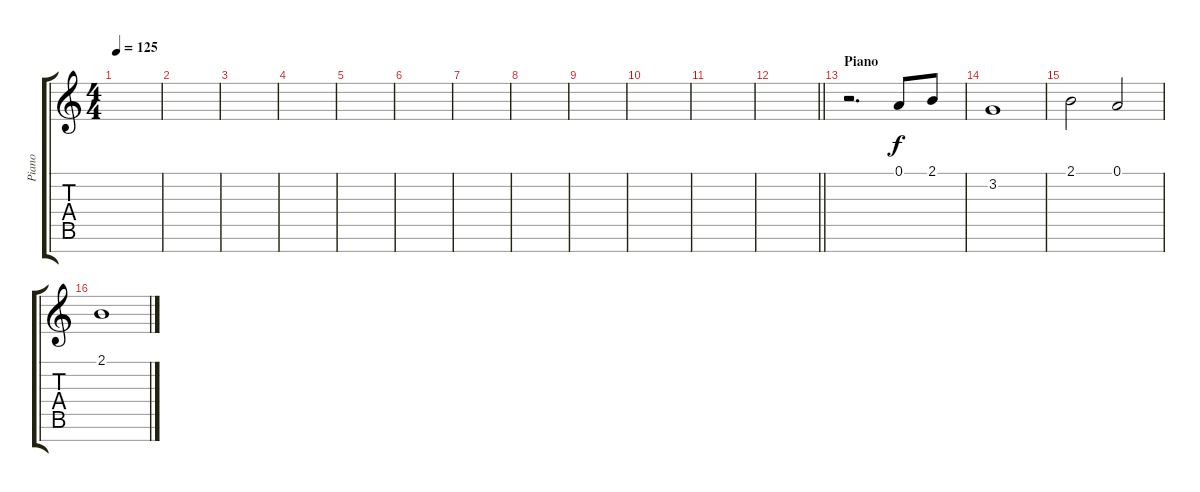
\track ("Piano" "Piano") {instrument acousticgrandpiano}
\staff {score tabs}
\tuning (A4 E4 C4 G3 D3 A2 E2) {hide}
\ts (4 4)
\tempo 125
\clef g2
\ks c
|
|
|
|
|
|
|
|
|
|
|
\barLineRight lightlight
|
\section ("" "Piano")
r.2{d} 0.1.8 2.1.8 |
3.2.1 |
2.1.2 0.1.2 |
2.1.1
